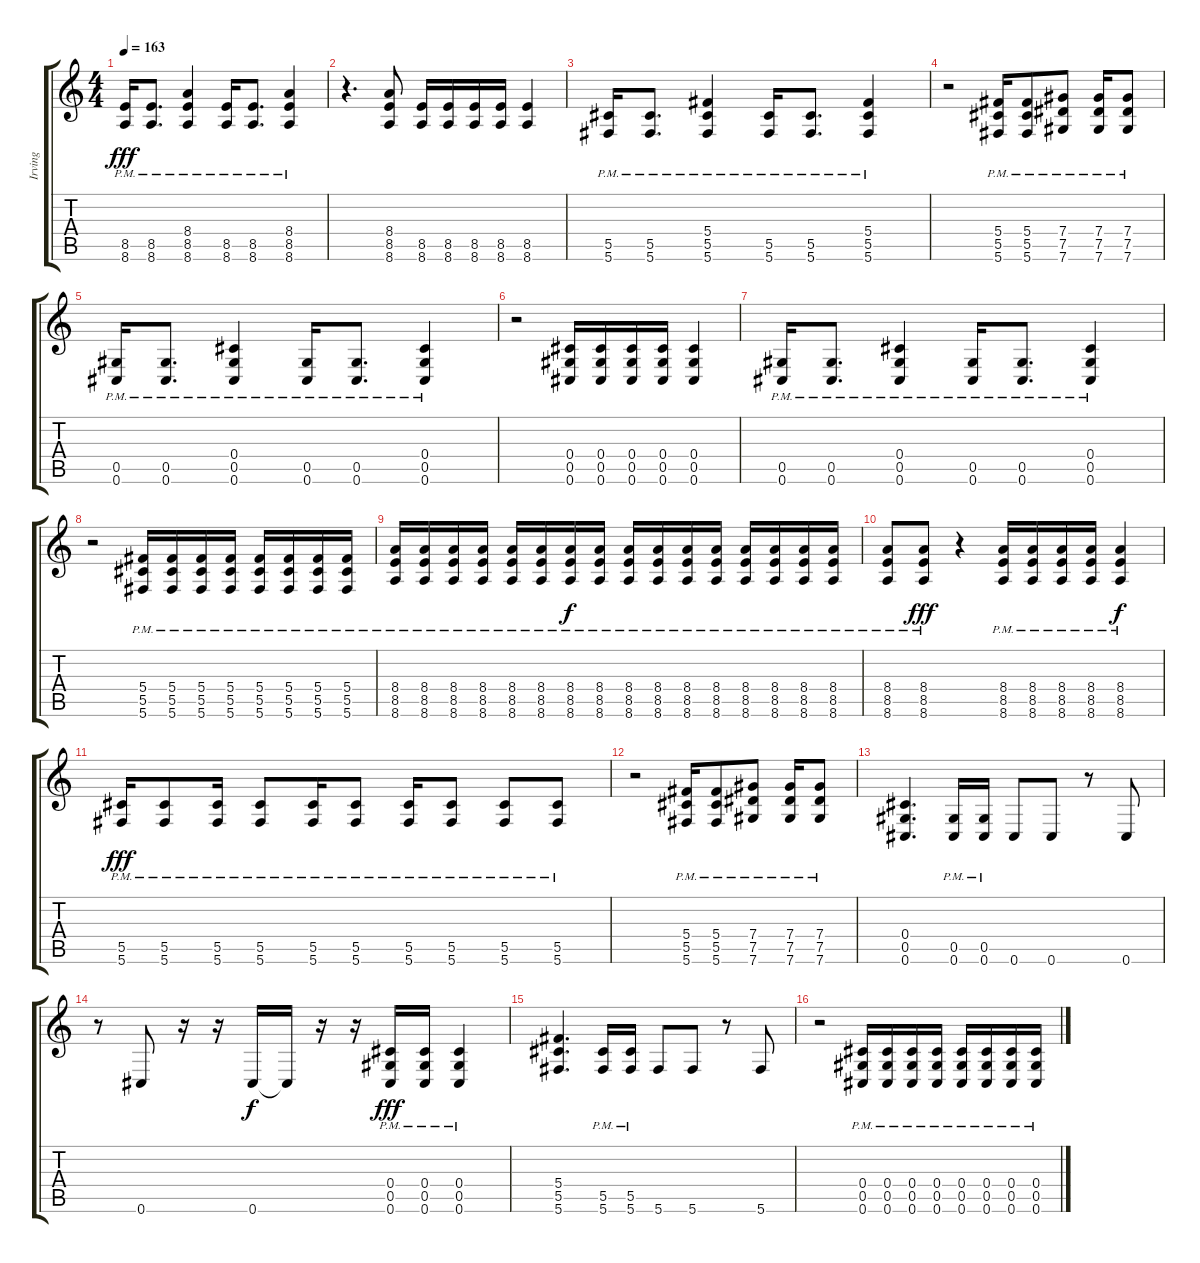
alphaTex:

\track ("Irving" "Irving") {instrument distortionguitar}
\staff {score tabs}
\tuning (Eb4 Bb3 Gb3 Db3 Ab2 Db2) {hide}
\ts (4 4)
\tempo 163
\clef g2
\ks c
(8.5{pm} 8.6{pm}).16{dy fff} (8.5{pm} 8.6{pm}).8{d} (8.4{pm} 8.5{pm} 8.6{pm}).4 (8.5{pm} 8.6{pm}).16 (8.5{pm} 8.6{pm}).8{d} (8.4{pm} 8.5{pm} 8.6{pm}).4 |
r.4{d} (8.4 8.5 8.6).8 (8.5 8.6).16 (8.5 8.6).16 (8.5 8.6).16 (8.5 8.6).16 (8.5 8.6).4 |
(5.5{pm} 5.6{pm}).16 (5.5{pm} 5.6{pm}).8{d} (5.4{pm} 5.5{pm} 5.6{pm}).4 (5.5{pm} 5.6{pm}).16 (5.5{pm} 5.6{pm}).8{d} (5.4{pm} 5.5{pm} 5.6{pm}).4 |
r.2 (5.4{pm} 5.5{pm} 5.6{pm}).16 (5.4{pm} 5.5{pm} 5.6{pm}).8 (7.4{pm} 7.5{pm} 7.6{pm}).8 (7.4{pm} 7.5{pm} 7.6{pm}).16 (7.4{pm} 7.5{pm} 7.6{pm}).8 |
(0.5{pm} 0.6{pm}).16 (0.5{pm} 0.6{pm}).8{d} (0.4{pm} 0.5{pm} 0.6{pm}).4 (0.5{pm} 0.6{pm}).16 (0.5{pm} 0.6{pm}).8{d} (0.4{pm} 0.5{pm} 0.6{pm}).4 |
r.2 (0.4 0.5 0.6).16 (0.4 0.5 0.6).16 (0.4 0.5 0.6).16 (0.4 0.5 0.6).16 (0.4 0.5 0.6).4 |
(0.5{pm} 0.6{pm}).16 (0.5{pm} 0.6{pm}).8{d} (0.4{pm} 0.5{pm} 0.6{pm}).4 (0.5{pm} 0.6{pm}).16 (0.5{pm} 0.6{pm}).8{d} (0.4{pm} 0.5{pm} 0.6{pm}).4 |
r.2 (5.4{pm} 5.5{pm} 5.6{pm}).16 (5.4{pm} 5.5{pm} 5.6{pm}).16 (5.4{pm} 5.5{pm} 5.6{pm}).16 (5.4{pm} 5.5{pm} 5.6{pm}).16 (5.4{pm} 5.5{pm} 5.6{pm}).16 (5.4{pm} 5.5{pm} 5.6{pm}).16 (5.4{pm} 5.5{pm} 5.6{pm}).16 (5.4{pm} 5.5{pm} 5.6{pm}).16 |
(8.4{pm} 8.5{pm} 8.6{pm}).16 (8.4{pm} 8.5{pm} 8.6{pm}).16 (8.4{pm} 8.5{pm} 8.6{pm}).16 (8.4{pm} 8.5{pm} 8.6{pm}).16 (8.4{pm} 8.5{pm} 8.6{pm}).16 (8.4{pm} 8.5{pm} 8.6{pm}).16 (8.4{pm} 8.5{pm} 8.6{pm}).16{dy f} (8.4{pm} 8.5{pm} 8.6{pm}).16 (8.4{pm} 8.5{pm} 8.6{pm}).16 (8.4{pm} 8.5{pm} 8.6{pm}).16 (8.4{pm} 8.5{pm} 8.6{pm}).16 (8.4{pm} 8.5{pm} 8.6{pm}).16 (8.4{pm} 8.5{pm} 8.6{pm}).16 (8.4{pm} 8.5{pm} 8.6{pm}).16 (8.4{pm} 8.5{pm} 8.6{pm}).16 (8.4{pm} 8.5{pm} 8.6{pm}).16 |
(8.4{pm} 8.5{pm} 8.6{pm}).8 (8.4{pm} 8.5{pm} 8.6{pm}).8{dy fff} r.4 (8.4{pm} 8.5{pm} 8.6{pm}).16 (8.4{pm} 8.5{pm} 8.6{pm}).16 (8.4{pm} 8.5{pm} 8.6{pm}).16 (8.4{pm} 8.5{pm} 8.6{pm}).16 (8.4{pm} 8.5{pm} 8.6{pm}).4{dy f} |
(5.5{pm} 5.6{pm}).16{dy fff} (5.5{pm} 5.6{pm}).8 (5.5{pm} 5.6{pm}).16 (5.5{pm} 5.6{pm}).8 (5.5{pm} 5.6{pm}).16 (5.5{pm} 5.6{pm}).8 (5.5{pm} 5.6{pm}).16 (5.5{pm} 5.6{pm}).8 (5.5{pm} 5.6{pm}).8 (5.5{pm} 5.6{pm}).8 |
r.2 (5.4{pm} 5.5{pm} 5.6{pm}).16 (5.4{pm} 5.5{pm} 5.6{pm}).8 (7.4{pm} 7.5{pm} 7.6{pm}).8 (7.4{pm} 7.5{pm} 7.6{pm}).16 (7.4{pm} 7.5{pm} 7.6{pm}).8 |
(0.4 0.5 0.6).4{d} (0.5{pm} 0.6{pm}).16 (0.5{pm} 0.6{pm}).16 0.6.8 0.6.8 r.8 0.6.8 |
r.8 0.6.8 r.16 r.16 0.6.16{dy f} 0.6{t}.16 r.16 r.16 (0.4{pm} 0.5{pm} 0.6{pm}).16{dy fff} (0.4{pm} 0.5{pm} 0.6{pm}).16 (0.4{pm} 0.5{pm} 0.6{pm}).4 |
(5.4 5.5 5.6).4{d} (5.5{pm} 5.6{pm}).16 (5.5{pm} 5.6{pm}).16 5.6.8 5.6.8 r.8 5.6.8 |
r.2 (0.4{pm} 0.5{pm} 0.6{pm}).16 (0.4{pm} 0.5{pm} 0.6{pm}).16 (0.4{pm} 0.5{pm} 0.6{pm}).16 (0.4{pm} 0.5{pm} 0.6{pm}).16 (0.4{pm} 0.5{pm} 0.6{pm}).16 (0.4{pm} 0.5{pm} 0.6{pm}).16 (0.4{pm} 0.5{pm} 0.6{pm}).16 (0.4{pm} 0.5{pm} 0.6{pm}).16
